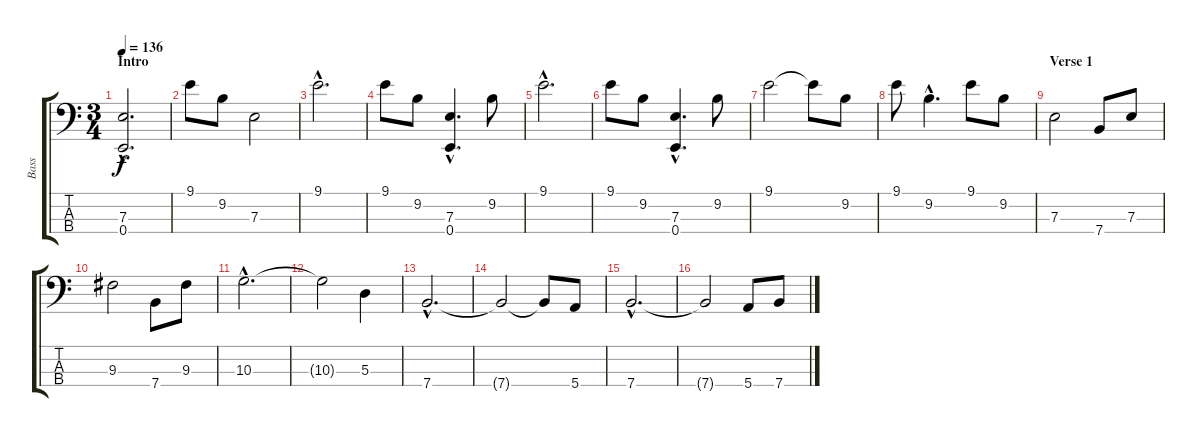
\track ("Bass" "Bass") {instrument electricbasspick}
\staff {score tabs}
\tuning (G2 D2 A1 E1) {hide}
\ts (3 4)
\section ("" "Intro")
\tempo 136
\clef f4
\ks c
(7.3{hac} 0.4{hac}).2{d dy f instrument electricbasspick} |
9.1.8 9.2.8 7.3.2 |
9.1{hac}.2{d} |
9.1.8 9.2.8 (7.3{hac} 0.4{hac}).4{d} 9.2.8 |
9.1{hac}.2{d} |
9.1.8 9.2.8 (7.3{hac} 0.4{hac}).4{d} 9.2.8 |
9.1.2 9.1{t}.8 9.2.8 |
9.1.8 9.2{hac}.4{d} 9.1.8 9.2.8 |
\section ("" "Verse 1")
7.3.2 7.4.8 7.3.8 |
9.3.2 7.4.8 9.3.8 |
10.3{hac}.2{d} |
10.3{t}.2 5.3.4 |
7.4{hac}.2{d} |
7.4{t}.2 7.4{t}.8 5.4.8 |
7.4{hac}.2{d} |
7.4{t}.2 5.4.8 7.4.8
